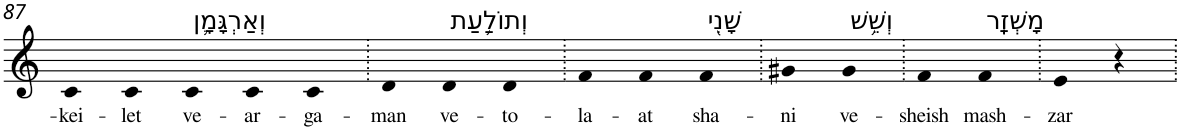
**kern	**text
*part1	*part1
*staff1	*staff1
*I"Piano	*
*I'Pno	*
!!LO:PB:g=z
*clefG2	*
*k[]	*
=87	=87
!	!LO:LY:b
4c	-kei-
!	!LO:LY:b
4c	-let
!LO:TX:a:t=וְאַרְגָּמָ֛ן	!
!	!LO:LY:b
4c	ve-
!	!LO:LY:b
4c	-ar-
!	!LO:LY:b
4c	-ga-
=88.	=88.
!	!LO:LY:b
4d	-man
!LO:TX:a:t=וְתוֹלַ֥עַת	!
!	!LO:LY:b
4d	ve-
!	!LO:LY:b
4d	-to-
=89.	=89.
!	!LO:LY:b
4f	-la-
!	!LO:LY:b
4f	-at
!LO:TX:a:t=שָׁנִ֖י	!
!	!LO:LY:b
4f	sha-
=90.	=90.
!	!LO:LY:b
4g#X	-ni
!LO:TX:a:t=וְשֵׁ֥שׁ	!
!	!LO:LY:b
4g#	ve-
=91.	=91.
!	!LO:LY:b
4f	-sheish
!LO:TX:a:t=מָשְׁזָֽר	!
!	!LO:LY:b
4f	mash-
=92.	=92.
!	!LO:LY:b
4e	-zar
4r	.
=.	=.
*-	*-
